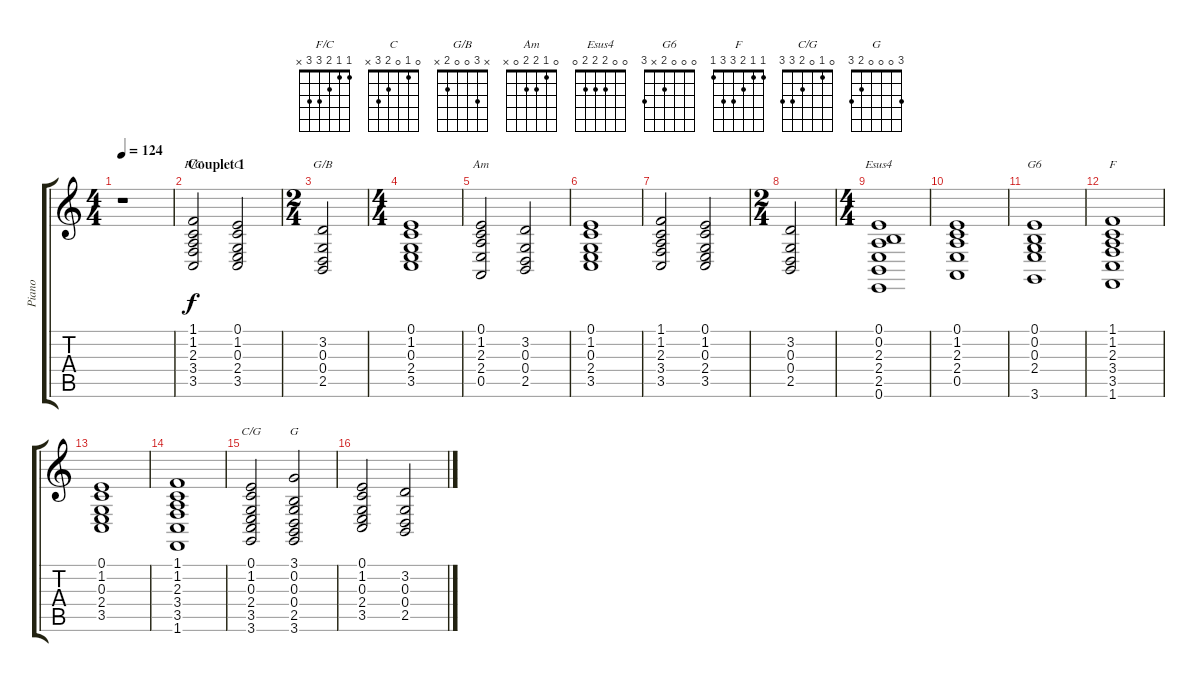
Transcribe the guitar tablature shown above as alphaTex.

\track ("Piano" "Piano") {instrument acousticgrandpiano}
\staff {score tabs}
\tuning (E4 B3 G3 D3 A2 E2) {hide}
\chord ("F/C" 1 1 2 3 3 x)
\chord ("C" 0 1 0 2 3 x)
\chord ("G/B" x 3 0 0 2 x)
\chord ("Am" 0 1 2 2 0 x)
\chord ("Esus4" 0 0 2 2 2 0)
\chord ("G6" 0 0 0 2 x 3)
\chord ("F" 1 1 2 3 3 1)
\chord ("C/G" 0 1 0 2 3 3)
\chord ("G" 3 0 0 0 2 3)
\ts (4 4)
\tempo 124
\clef g2
\ks c
r.1{dy f instrument acousticgrandpiano} |
\section ("" "Couplet 1")
(1.1 1.2 2.3 3.4 3.5).2{ch "F/C"} (0.1 1.2 0.3 2.4 3.5).2{ch "C"} |
\ts (2 4)
(3.2 0.3 0.4 2.5).2{ch "G/B"} |
\ts (4 4)
(0.1 1.2 0.3 2.4 3.5).1 |
(0.1 1.2 2.3 2.4 0.5).2{ch "Am"} (3.2 0.3 0.4 2.5).2 |
(0.1 1.2 0.3 2.4 3.5).1 |
(1.1 1.2 2.3 3.4 3.5).2 (0.1 1.2 0.3 2.4 3.5).2 |
\ts (2 4)
(3.2 0.3 0.4 2.5).2 |
\ts (4 4)
(0.1 0.2 2.3 2.4 2.5 0.6).1{ch "Esus4"} |
(0.1 1.2 2.3 2.4 0.5).1 |
(0.1 0.2 0.3 2.4 3.6).1{ch "G6"} |
(1.1 1.2 2.3 3.4 3.5 1.6).1{ch "F"} |
(0.1 1.2 0.3 2.4 3.5).1 |
(1.1 1.2 2.3 3.4 3.5 1.6).1 |
(0.1 1.2 0.3 2.4 3.5 3.6).2{ch "C/G"} (3.1 0.2 0.3 0.4 2.5 3.6).2{ch "G"} |
(0.1 1.2 0.3 2.4 3.5).2 (3.2 0.3 0.4 2.5).2
